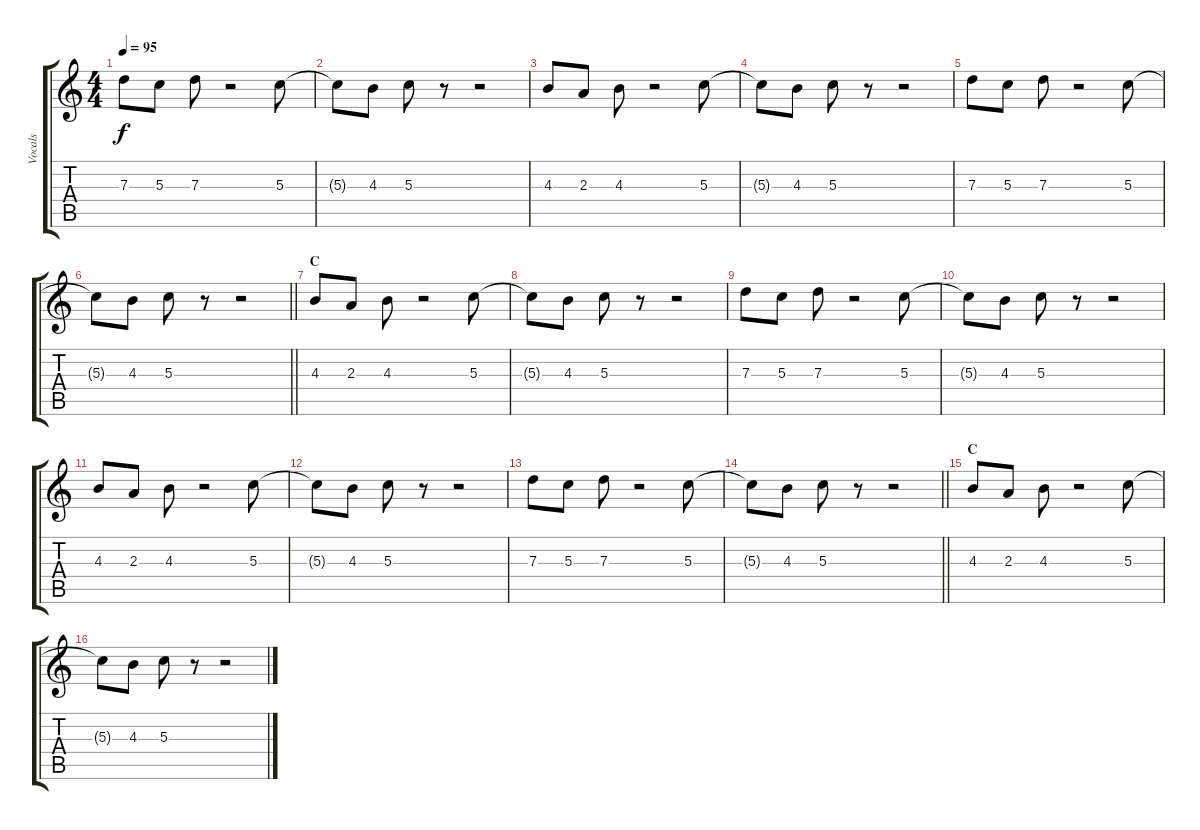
\track ("Vocals" "Vocals") {instrument acousticguitarsteel}
\staff {score tabs}
\tuning (E4 B3 G3 D3 A2 E2) {hide}
\ts (4 4)
\tempo 95
\clef g2
\ks c
7.3.8{dy f} 5.3.8 7.3.8 r.2 5.3.8 |
5.3{t}.8 4.3.8 5.3.8 r.8 r.2 |
4.3.8 2.3.8 4.3.8 r.2 5.3.8 |
5.3{t}.8 4.3.8 5.3.8 r.8 r.2 |
7.3.8 5.3.8 7.3.8 r.2 5.3.8 |
\barLineRight lightlight
5.3{t}.8 4.3.8 5.3.8 r.8 r.2 |
\section ("" "C")
4.3.8 2.3.8 4.3.8 r.2 5.3.8 |
5.3{t}.8 4.3.8 5.3.8 r.8 r.2 |
7.3.8 5.3.8 7.3.8 r.2 5.3.8 |
5.3{t}.8 4.3.8 5.3.8 r.8 r.2 |
4.3.8 2.3.8 4.3.8 r.2 5.3.8 |
5.3{t}.8 4.3.8 5.3.8 r.8 r.2 |
7.3.8 5.3.8 7.3.8 r.2 5.3.8 |
\barLineRight lightlight
5.3{t}.8 4.3.8 5.3.8 r.8 r.2 |
\section ("" "C")
4.3.8 2.3.8 4.3.8 r.2 5.3.8 |
5.3{t}.8 4.3.8 5.3.8 r.8 r.2
